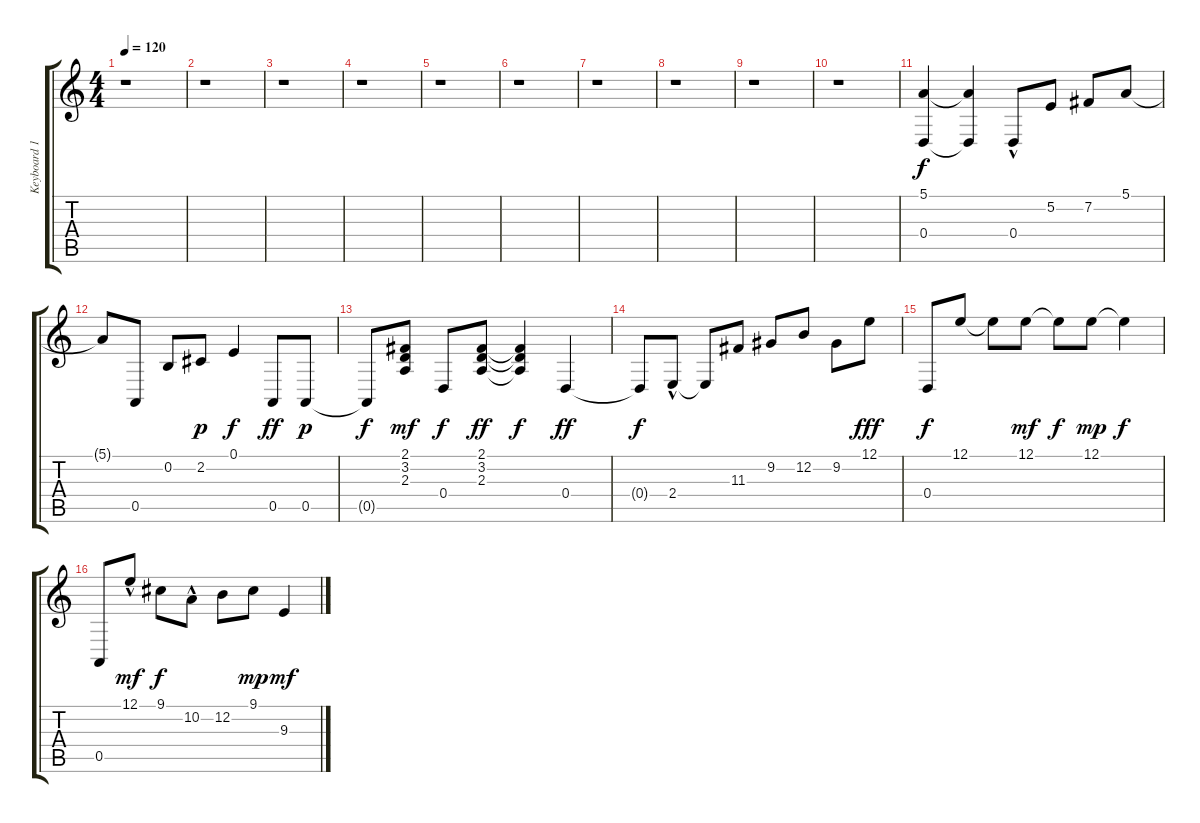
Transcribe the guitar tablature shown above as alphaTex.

\track ("Keyboard 1" "Keyboard 1") {instrument acousticgrandpiano}
\staff {score tabs}
\tuning (E4 B3 G3 D3 A2 E2) {hide}
\ts (4 4)
\tempo 120
\clef g2
\ks c
r.1{dy ff} |
r.1 |
r.1 |
r.1 |
r.1 |
r.1 |
r.1 |
r.1 |
r.1 |
r.1 |
(5.1 0.4).4{dy f volume 16} (5.1{t} 0.4{t}).4 0.4{hac}.8 5.2.8 7.2.8 5.1.8 |
5.1{t}.8 0.5.8 0.2.8 2.2.8{dy p} 0.1.4{dy f} 0.5.8{dy ff} 0.5.8{dy p} |
0.5{t}.8{dy f} (2.1 3.2 2.3).8{dy mf} 0.4.8{dy f} (2.1 3.2 2.3).8{dy ff} (2.1{t} 3.2{t} 2.3{t}).4{dy f} 0.4.4{dy ff} |
0.4{t}.8{dy f} 2.4{hac}.8 2.4{t}.8 11.3.8 9.2.8 12.2.8 9.2.8 12.1.8{dy fff} |
0.4.8{dy f} 12.1.8 12.1{t}.8 12.1.8{dy mf} 12.1{t}.8{dy f} 12.1.8{dy mp} 12.1{t}.4{dy f} |
0.5.8 12.1{hac}.8{dy mf} 9.1.8{dy f} 10.2{hac}.8 12.2.8 9.1.8{dy mp} 9.3.4{dy mf}
